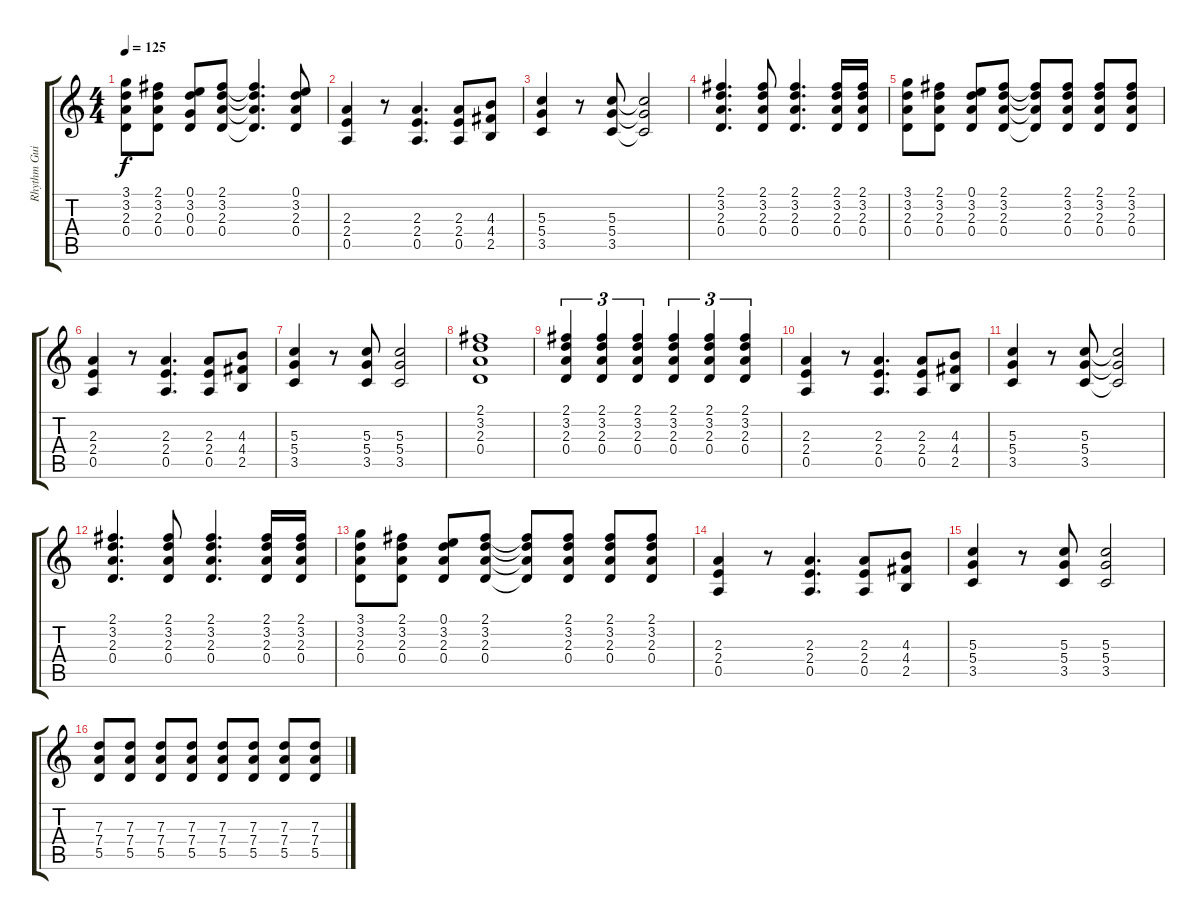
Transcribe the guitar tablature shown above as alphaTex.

\track ("Rhythm Guitar" "Rhythm Gui") {instrument overdrivenguitar}
\staff {score tabs}
\tuning (E4 B3 G3 D3 A2 E2) {hide}
\ts (4 4)
\tempo 125
\clef g2
\ks c
(3.1 3.2 2.3 0.4).8{dy f} (2.1 3.2 2.3 0.4).8 (0.1 3.2 0.3 0.4).8 (2.1 3.2 2.3 0.4).8 (2.1{t} 3.2{t} 2.3{t} 0.4{t}).4{d} (0.1 3.2 2.3 0.4).8 |
(2.3 2.4 0.5).4 r.8 (2.3 2.4 0.5).4{d} (2.3 2.4 0.5).8 (4.3 4.4 2.5).8 |
(5.3 5.4 3.5).4 r.8 (5.3 5.4 3.5).8 (5.3{t} 5.4{t} 3.5{t}).2 |
(2.1 3.2 2.3 0.4).4{d} (2.1 3.2 2.3 0.4).8 (2.1 3.2 2.3 0.4).4{d} (2.1 3.2 2.3 0.4).16 (2.1 3.2 2.3 0.4).16 |
(3.1 3.2 2.3 0.4).8 (2.1 3.2 2.3 0.4).8 (0.1 3.2 2.3 0.4).8 (2.1 3.2 2.3 0.4).8 (2.1{t} 3.2{t} 2.3{t} 0.4{t}).8 (2.1 3.2 2.3 0.4).8 (2.1 3.2 2.3 0.4).8 (2.1 3.2 2.3 0.4).8 |
(2.3 2.4 0.5).4 r.8 (2.3 2.4 0.5).4{d} (2.3 2.4 0.5).8 (4.3 4.4 2.5).8 |
(5.3 5.4 3.5).4 r.8 (5.3 5.4 3.5).8 (5.3 5.4 3.5).2 |
(2.1 3.2 2.3 0.4).1 |
(2.1 3.2 2.3 0.4).4{tu (3 2)} (2.1 3.2 2.3 0.4).4{tu (3 2)} (2.1 3.2 2.3 0.4).4{tu (3 2)} (2.1 3.2 2.3 0.4).4{tu (3 2)} (2.1 3.2 2.3 0.4).4{tu (3 2)} (2.1 3.2 2.3 0.4).4{tu (3 2)} |
(2.3 2.4 0.5).4 r.8 (2.3 2.4 0.5).4{d} (2.3 2.4 0.5).8 (4.3 4.4 2.5).8 |
(5.3 5.4 3.5).4 r.8 (5.3 5.4 3.5).8 (5.3{t} 5.4{t} 3.5{t}).2 |
(2.1 3.2 2.3 0.4).4{d} (2.1 3.2 2.3 0.4).8 (2.1 3.2 2.3 0.4).4{d} (2.1 3.2 2.3 0.4).16 (2.1 3.2 2.3 0.4).16 |
(3.1 3.2 2.3 0.4).8 (2.1 3.2 2.3 0.4).8 (0.1 3.2 2.3 0.4).8 (2.1 3.2 2.3 0.4).8 (2.1{t} 3.2{t} 2.3{t} 0.4{t}).8 (2.1 3.2 2.3 0.4).8 (2.1 3.2 2.3 0.4).8 (2.1 3.2 2.3 0.4).8 |
(2.3 2.4 0.5).4 r.8 (2.3 2.4 0.5).4{d} (2.3 2.4 0.5).8 (4.3 4.4 2.5).8 |
(5.3 5.4 3.5).4 r.8 (5.3 5.4 3.5).8 (5.3 5.4 3.5).2 |
(7.3 7.4 5.5).8 (7.3 7.4 5.5).8 (7.3 7.4 5.5).8 (7.3 7.4 5.5).8 (7.3 7.4 5.5).8 (7.3 7.4 5.5).8 (7.3 7.4 5.5).8 (7.3 7.4 5.5).8
